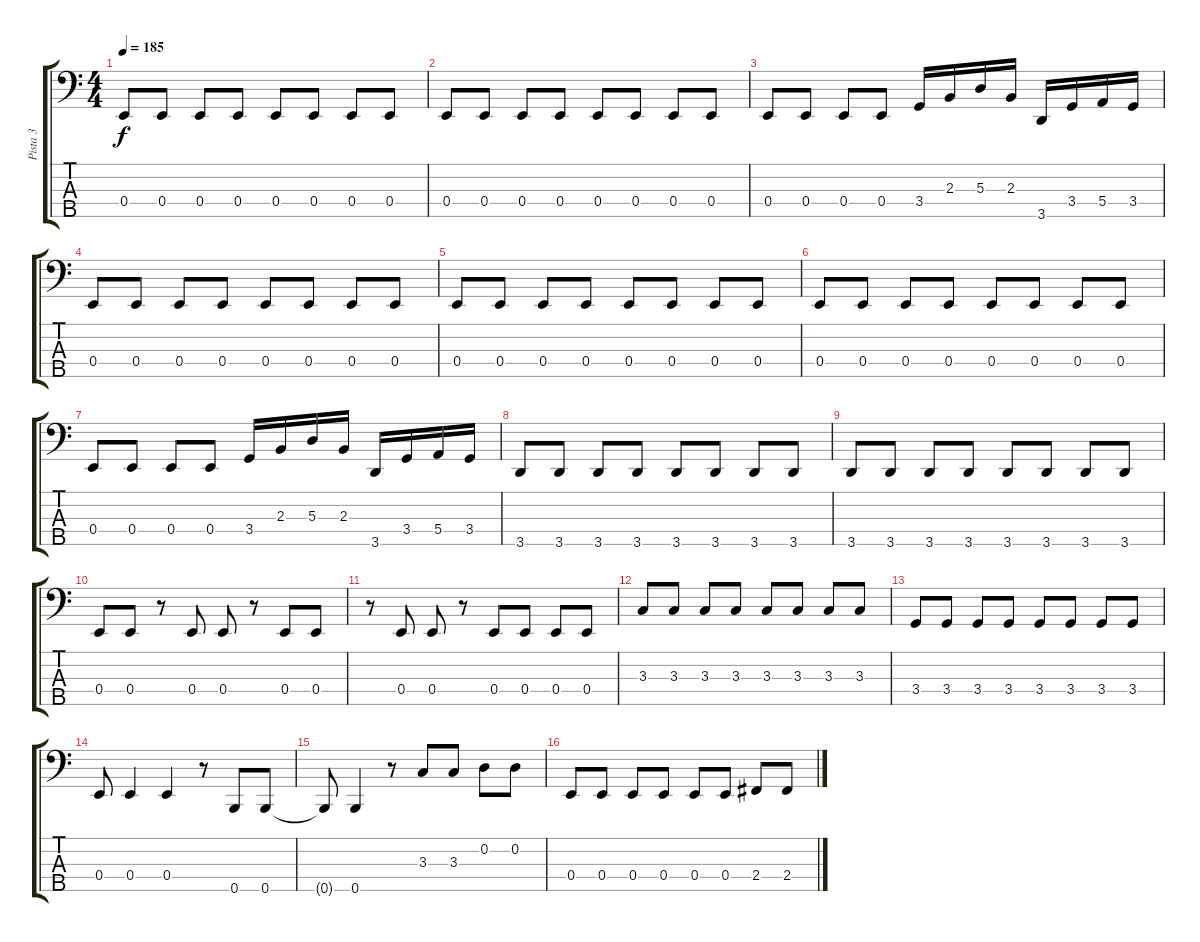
\track ("Pista 3" "Pista 3") {instrument electricbassfinger}
\staff {score tabs}
\tuning (G2 D2 A1 E1 B0) {hide}
\ts (4 4)
\tempo 185
\clef f4
\ks c
0.4.8{dy f} 0.4.8 0.4.8 0.4.8 0.4.8 0.4.8 0.4.8 0.4.8 |
0.4.8 0.4.8 0.4.8 0.4.8 0.4.8 0.4.8 0.4.8 0.4.8 |
0.4.8 0.4.8 0.4.8 0.4.8 3.4.16 2.3.16 5.3.16 2.3.16 3.5.16 3.4.16 5.4.16 3.4.16 |
0.4.8 0.4.8 0.4.8 0.4.8 0.4.8 0.4.8 0.4.8 0.4.8 |
0.4.8 0.4.8 0.4.8 0.4.8 0.4.8 0.4.8 0.4.8 0.4.8 |
0.4.8 0.4.8 0.4.8 0.4.8 0.4.8 0.4.8 0.4.8 0.4.8 |
0.4.8 0.4.8 0.4.8 0.4.8 3.4.16 2.3.16 5.3.16 2.3.16 3.5.16 3.4.16 5.4.16 3.4.16 |
\section ("" "")
3.5.8 3.5.8 3.5.8 3.5.8 3.5.8 3.5.8 3.5.8 3.5.8 |
3.5.8 3.5.8 3.5.8 3.5.8 3.5.8 3.5.8 3.5.8 3.5.8 |
0.4.8 0.4.8 r.8 0.4.8 0.4.8 r.8 0.4.8 0.4.8 |
r.8 0.4.8 0.4.8 r.8 0.4.8 0.4.8 0.4.8 0.4.8 |
3.3.8 3.3.8 3.3.8 3.3.8 3.3.8 3.3.8 3.3.8 3.3.8 |
3.4.8 3.4.8 3.4.8 3.4.8 3.4.8 3.4.8 3.4.8 3.4.8 |
0.4.8 0.4.4 0.4.4 r.8 0.5.8 0.5.8 |
0.5{t}.8 0.5.4 r.8 3.3.8 3.3.8 0.2.8 0.2.8 |
\section ("" "")
0.4.8 0.4.8 0.4.8 0.4.8 0.4.8 0.4.8 2.4.8 2.4.8
